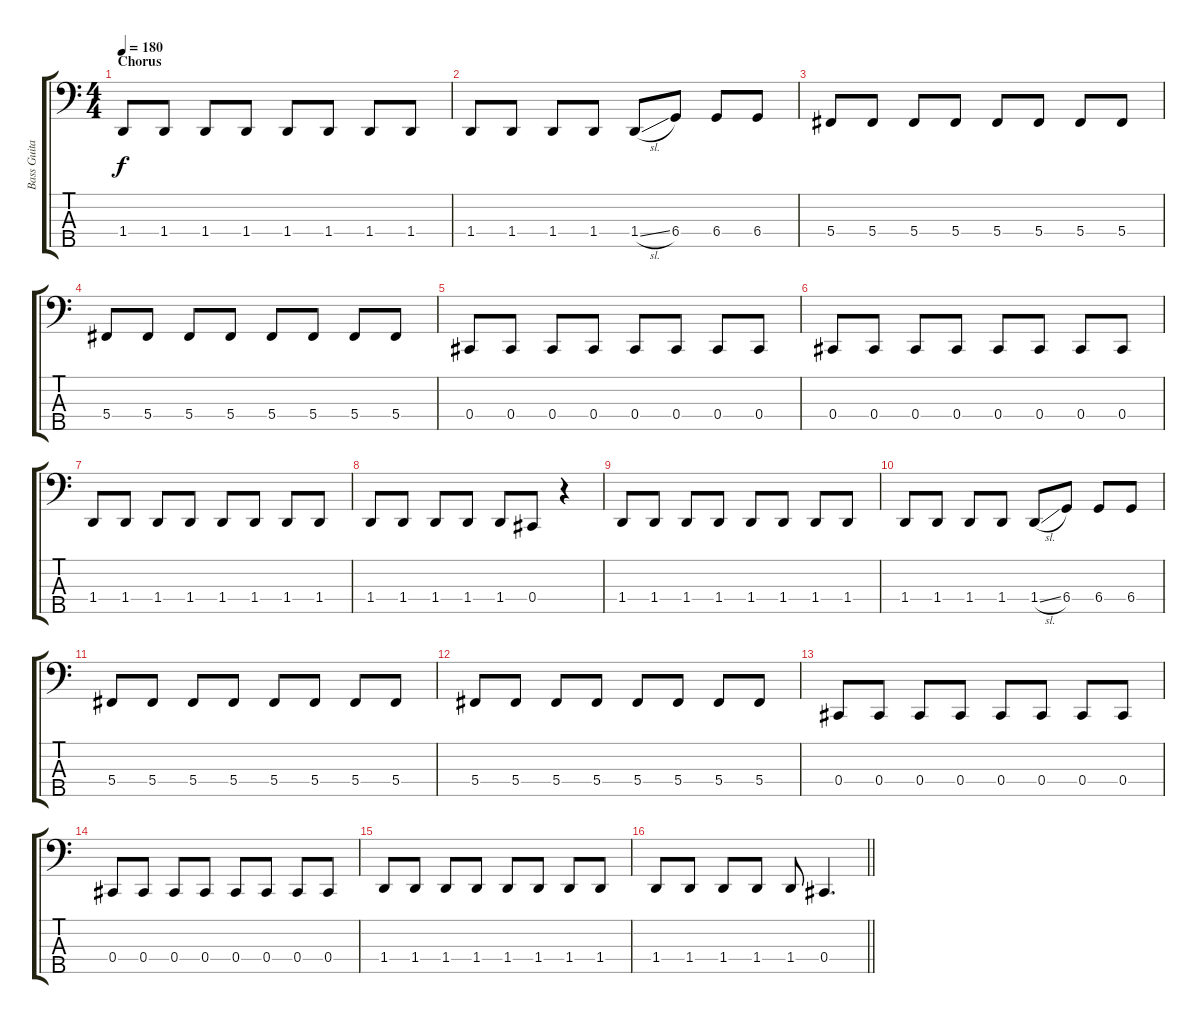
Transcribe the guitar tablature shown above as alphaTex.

\track ("Bass Guitar" "Bass Guita") {instrument electricbasspick}
\staff {score tabs}
\tuning (Gb2 Db2 Ab1 Db1 Bb0) {hide}
\ts (4 4)
\section ("" "Chorus")
\tempo 180
\clef f4
\ks c
1.4.8{dy f} 1.4.8 1.4.8 1.4.8 1.4.8 1.4.8 1.4.8 1.4.8 |
1.4.8 1.4.8 1.4.8 1.4.8 1.4{sl}.8 6.4.8 6.4.8 6.4.8 |
5.4.8 5.4.8 5.4.8 5.4.8 5.4.8 5.4.8 5.4.8 5.4.8 |
5.4.8 5.4.8 5.4.8 5.4.8 5.4.8 5.4.8 5.4.8 5.4.8 |
0.4.8 0.4.8 0.4.8 0.4.8 0.4.8 0.4.8 0.4.8 0.4.8 |
0.4.8 0.4.8 0.4.8 0.4.8 0.4.8 0.4.8 0.4.8 0.4.8 |
1.4.8 1.4.8 1.4.8 1.4.8 1.4.8 1.4.8 1.4.8 1.4.8 |
1.4.8 1.4.8 1.4.8 1.4.8 1.4.8 0.4.8 r.4 |
1.4.8 1.4.8 1.4.8 1.4.8 1.4.8 1.4.8 1.4.8 1.4.8 |
1.4.8 1.4.8 1.4.8 1.4.8 1.4{sl}.8 6.4.8 6.4.8 6.4.8 |
5.4.8 5.4.8 5.4.8 5.4.8 5.4.8 5.4.8 5.4.8 5.4.8 |
5.4.8 5.4.8 5.4.8 5.4.8 5.4.8 5.4.8 5.4.8 5.4.8 |
0.4.8 0.4.8 0.4.8 0.4.8 0.4.8 0.4.8 0.4.8 0.4.8 |
0.4.8 0.4.8 0.4.8 0.4.8 0.4.8 0.4.8 0.4.8 0.4.8 |
1.4.8 1.4.8 1.4.8 1.4.8 1.4.8 1.4.8 1.4.8 1.4.8 |
\barLineRight lightlight
1.4.8 1.4.8 1.4.8 1.4.8 1.4.8 0.4.4{d}
